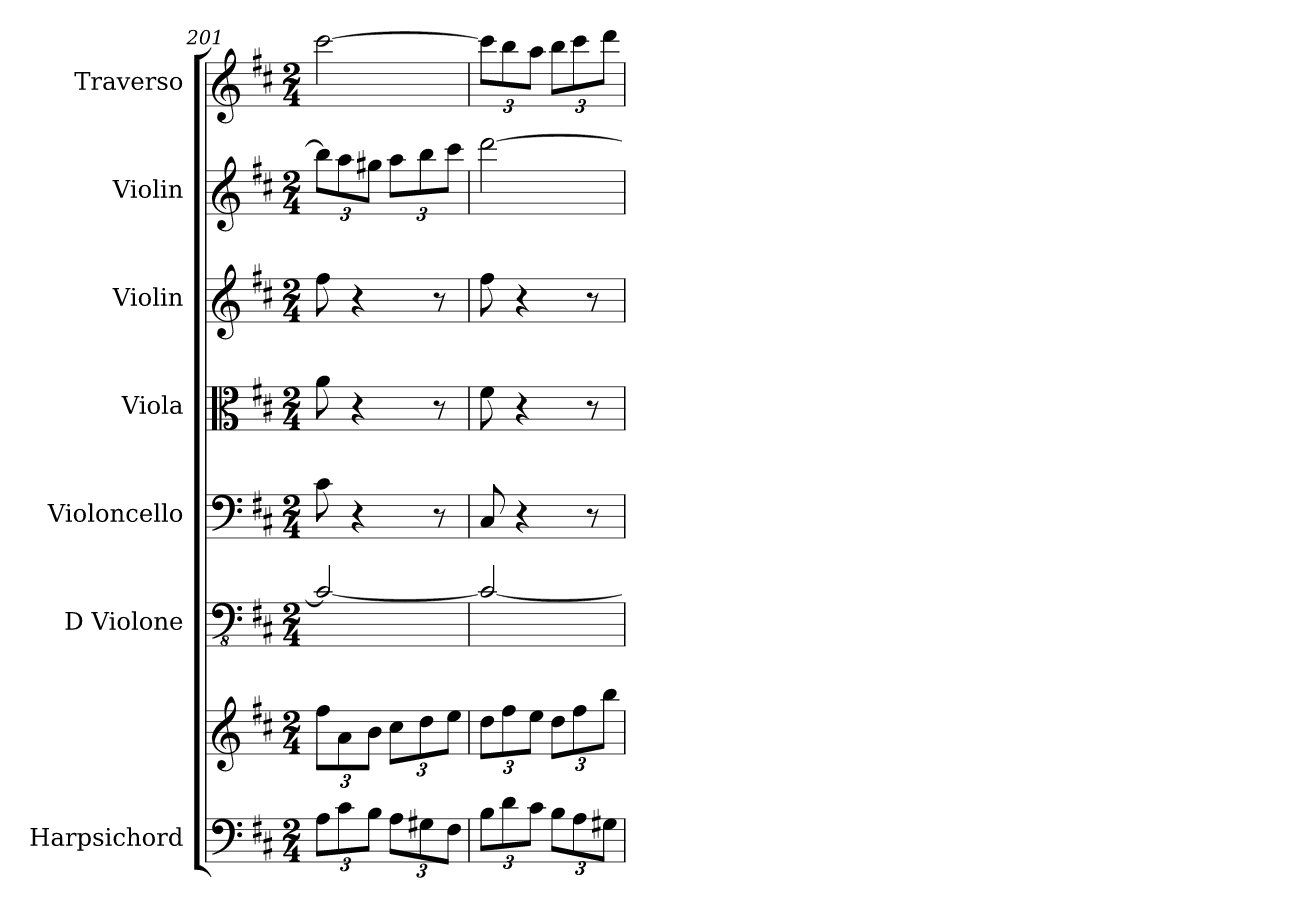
**kern	**kern	**kern	**kern	**kern	**kern	**kern	**kern
*part7	*part7	*part6	*part5	*part4	*part3	*part2	*part1
*staff8	*staff7	*staff6	*staff5	*staff4	*staff3	*staff2	*staff1
*I"Harpsichord	*	*I"D Violone	*I"Violoncello	*I"Viola	*I"Violin	*I"Violin	*I"Traverso
*I'Hch.	*	*I'D Vne.	*I'Vc.	*I'Vla.	*I'Vln.	*I'Vln.	*I'Trv.
*clefF4	*clefG2	*clefFv4	*clefF4	*clefC3	*clefG2	*clefG2	*clefG2
*	*	*ITrd7c12	*	*	*	*	*
*k[f#c#]	*k[f#c#]	*k[f#c#]	*k[f#c#]	*k[f#c#]	*k[f#c#]	*k[f#c#]	*k[f#c#]
*M2/4	*M2/4	*M2/4	*M2/4	*M2/4	*M2/4	*M2/4	*M2/4
*Xbrackettup	*Xbrackettup	*	*	*	*	*Xbrackettup	*
=201	=201	=201	=201	=201	=201	=201	=201
12A\L	12ff#\L	2CC#/_	8c#\	8a\	8ff#\	12bb\L]	[2ccc#\
12c#\	12a\	.	.	.	.	12aa\	.
.	.	.	4r	4r	4r	.	.
12B\J	12b\J	.	.	.	.	12gg#X\J	.
12A\L	12cc#\L	.	.	.	.	12aa\L	.
12G#X\	12dd\	.	.	.	.	12bb\	.
.	.	.	8r	8r	8r	.	.
12F#\J	12ee\J	.	.	.	.	12ccc#\J	.
=202	=202	=202	=202	=202	=202	=202	=202
*	*	*	*	*	*	*	*Xbrackettup
12B\L	12dd\L	2CC#/_	8C#/	8f#\	8ff#\	[2ddd\	12ccc#\L]
12d\	12ff#\	.	.	.	.	.	12bb\
.	.	.	4r	4r	4r	.	.
12c#\J	12ee\J	.	.	.	.	.	12aa\J
12B\L	12dd\L	.	.	.	.	.	12bb\L
12A\	12ff#\	.	.	.	.	.	12ccc#\
.	.	.	8r	8r	8r	.	.
12G#X\J	12bb\J	.	.	.	.	.	12ddd\J
=	=	=	=	=	=	=	=
*-	*-	*-	*-	*-	*-	*-	*-
